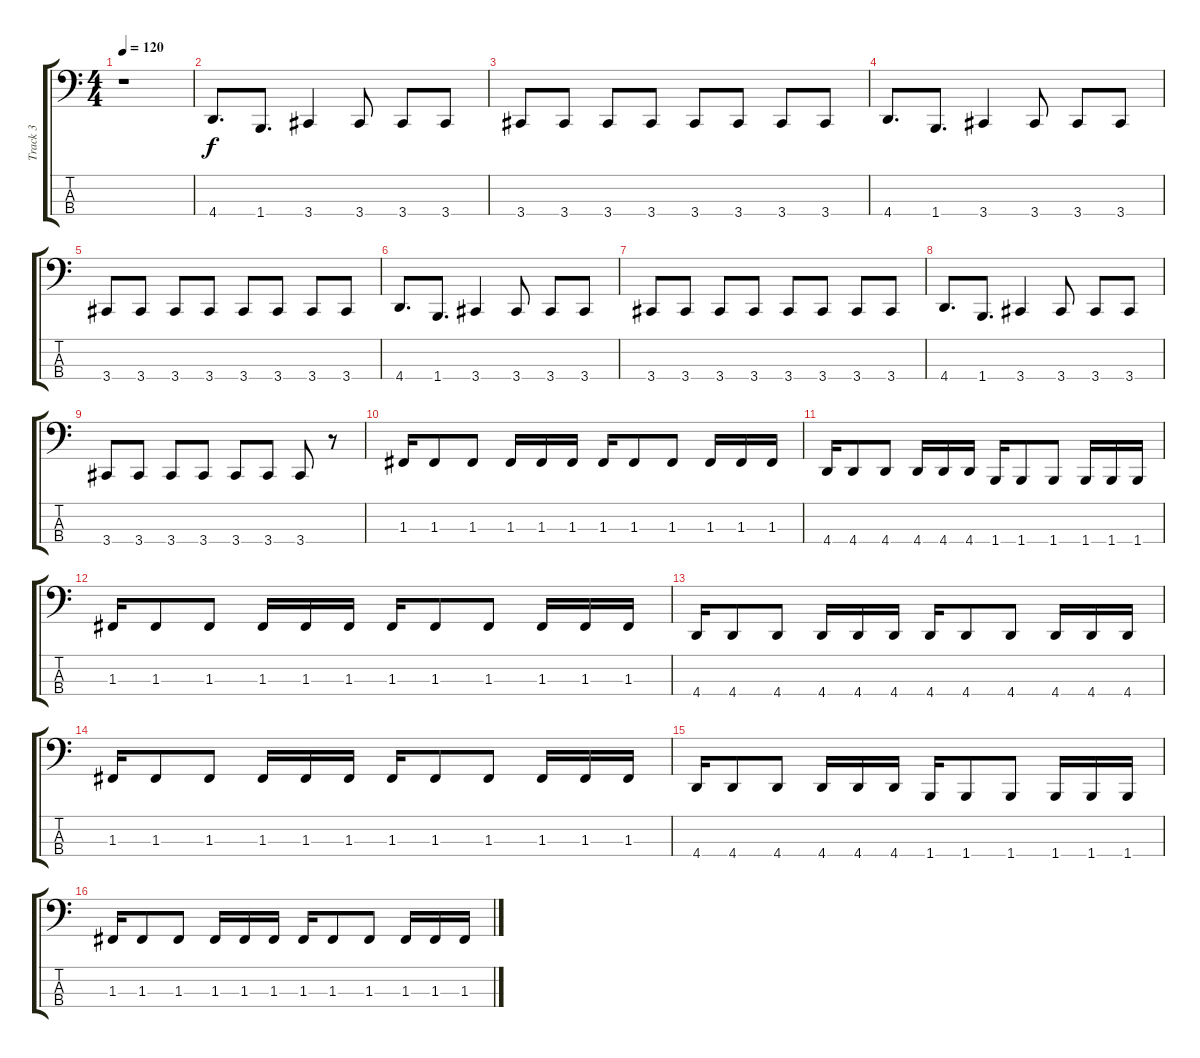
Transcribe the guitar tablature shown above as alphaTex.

\track ("Track 3" "Track 3") {instrument electricbasspick}
\staff {score tabs}
\tuning (Eb2 Bb1 F1 Bb0) {hide}
\ts (4 4)
\tempo 120
\clef f4
\ks c
r.1{dy f} |
4.4.8{d} 1.4.8{d} 3.4.4 3.4.8 3.4.8 3.4.8 |
3.4.8 3.4.8 3.4.8 3.4.8 3.4.8 3.4.8 3.4.8 3.4.8 |
4.4.8{d} 1.4.8{d} 3.4.4 3.4.8 3.4.8 3.4.8 |
3.4.8 3.4.8 3.4.8 3.4.8 3.4.8 3.4.8 3.4.8 3.4.8 |
4.4.8{d} 1.4.8{d} 3.4.4 3.4.8 3.4.8 3.4.8 |
3.4.8 3.4.8 3.4.8 3.4.8 3.4.8 3.4.8 3.4.8 3.4.8 |
4.4.8{d} 1.4.8{d} 3.4.4 3.4.8 3.4.8 3.4.8 |
3.4.8 3.4.8 3.4.8 3.4.8 3.4.8 3.4.8 3.4.8 r.8 |
1.3.16 1.3.8 1.3.8 1.3.16 1.3.16 1.3.16 1.3.16 1.3.8 1.3.8 1.3.16 1.3.16 1.3.16 |
4.4.16 4.4.8 4.4.8 4.4.16 4.4.16 4.4.16 1.4.16 1.4.8 1.4.8 1.4.16 1.4.16 1.4.16 |
1.3.16 1.3.8 1.3.8 1.3.16 1.3.16 1.3.16 1.3.16 1.3.8 1.3.8 1.3.16 1.3.16 1.3.16 |
4.4.16 4.4.8 4.4.8 4.4.16 4.4.16 4.4.16 4.4.16 4.4.8 4.4.8 4.4.16 4.4.16 4.4.16 |
1.3.16 1.3.8 1.3.8 1.3.16 1.3.16 1.3.16 1.3.16 1.3.8 1.3.8 1.3.16 1.3.16 1.3.16 |
4.4.16 4.4.8 4.4.8 4.4.16 4.4.16 4.4.16 1.4.16 1.4.8 1.4.8 1.4.16 1.4.16 1.4.16 |
1.3.16 1.3.8 1.3.8 1.3.16 1.3.16 1.3.16 1.3.16 1.3.8 1.3.8 1.3.16 1.3.16 1.3.16
